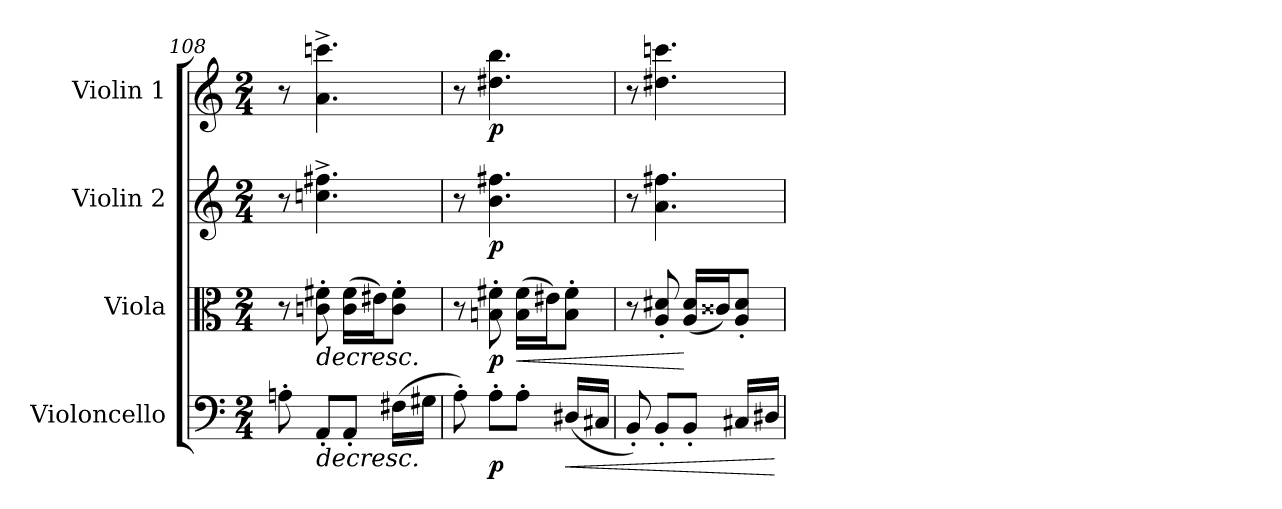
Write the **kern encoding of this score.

**kern	**dynam	**kern	**dynam	**kern	**dynam	**kern	**dynam
*part4	*part4	*part3	*part3	*part2	*part2	*part1	*part1
*staff4	*staff4	*staff3	*staff3	*staff2	*staff2	*staff1	*staff1
*I"Violoncello	*	*I"Viola	*	*I"Violin 2	*	*I"Violin 1	*
*I'Vc	*	*I'Vla	*	*I'Vln	*	*I'Vln	*
!!LO:LB:g=z
*clefF4	*	*clefC3	*	*clefG2	*	*clefG2	*
*k[]	*	*k[]	*	*k[]	*	*k[]	*
*M2/4	*	*M2/4	*	*M2/4	*	*M2/4	*
=108	=108	=108	=108	=108	=108	=108	=108
8An'\	.	8r	.	8r	.	8r	.
!	!LO:HP:b	!	!LO:HP:b	!	!	!	!
8AA'/L	>	8cn\' 8f#X\'	>	4.ccn\^ 4.ff#X\^	.	4.a\^ 4.cccn\^	.
8AA'/J	.	(16c\ 16f#\LL	.	.	.	.	.
.	.	16e#X\J)	.	.	.	.	.
(16F#X\LL	.	8c\' 8f#\'J	.	.	.	.	.
16G#X\JJ	.	.	.	.	.	.	.
!!LO:PB:g=z
=109	=109	=109	=109	=109	=109	=109	=109
8A'\)	.	8r	.	8r	.	8r	.
!	!LO:DY:b	!	!LO:DY:b	!	!LO:DY:b	!	!LO:DY:b
8A'\L	p	8Bn\' 8f#X\'	p	4.b\ 4.ff#X\	p	4.dd#X\ 4.bb\	p
!	!	!	!LO:HP:b	!	!	!	!
8A'\J	.	(16B\ 16f#\LL	<	.	.	.	.
.	.	16e#X\J)	.	.	.	.	.
!	!LO:HP:b	!	!	!	!	!	!
(16D#X/LL	<	8B\' 8f#\'J	.	.	.	.	.
16C#X/JJ	.	.	.	.	.	.	.
.	.	.	]	.	.	.	.
=110	=110	=110	=110	=110	=110	=110	=110
*	*	*	*	*^	*	*^	*
8BB'/)	.	8r	.	8r	8ryy	.	8r	8ryy	.
8BB'/L	]	8A/' 8d#X/'	.	4.a\ 4.ff#X\	8ryy	.	4.dd#X\ 4.cccn\	8ryy	.
8BB'/J	.	(16A/ 16d#/LL	[	.	4ryy	.	.	4ryy	.
.	.	16c##X/J)	.	.	.	.	.	.	.
16C#X/LL	.	8A/' 8d#/'J	.	.	.	.	.	.	.
16D#X/JJ	.	.	.	.	.	.	.	.	.
*	*	*	*	*v	*v	*	*	*	*
*	*	*	*	*	*	*v	*v	*
.	[	.	.	.	.	.	.
=	=	=	=	=	=	=	=
*-	*-	*-	*-	*-	*-	*-	*-
